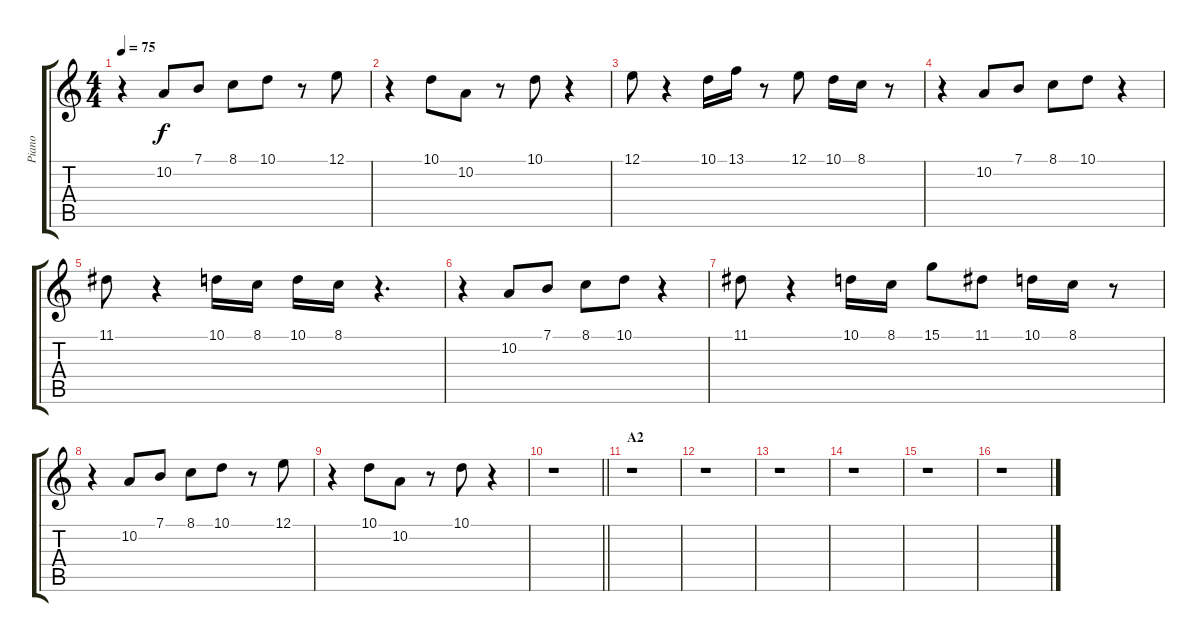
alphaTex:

\track ("Piano" "Piano") {instrument brightacousticpiano}
\staff {score tabs}
\tuning (E4 B3 G3 D3 A2 E2) {hide}
\ts (4 4)
\tempo 75
\clef g2
\ks c
r.4{dy f} 10.2.8 7.1.8 8.1.8 10.1.8 r.8 12.1.8 |
r.4 10.1.8 10.2.8 r.8 10.1.8 r.4 |
12.1.8 r.4 10.1.16 13.1.16 r.8 12.1.8 10.1.16 8.1.16 r.8 |
r.4 10.2.8 7.1.8 8.1.8 10.1.8 r.4 |
11.1.8 r.4 10.1.16 8.1.16 10.1.16 8.1.16 r.4{d} |
r.4 10.2.8 7.1.8 8.1.8 10.1.8 r.4 |
11.1.8 r.4 10.1.16 8.1.16 15.1.8 11.1.8 10.1.16 8.1.16 r.8 |
r.4 10.2.8 7.1.8 8.1.8 10.1.8 r.8 12.1.8 |
r.4 10.1.8 10.2.8 r.8 10.1.8 r.4 |
\barLineRight lightlight
r.1 |
\section ("" "A2")
r.1 |
r.1 |
r.1 |
r.1 |
r.1 |
r.1
